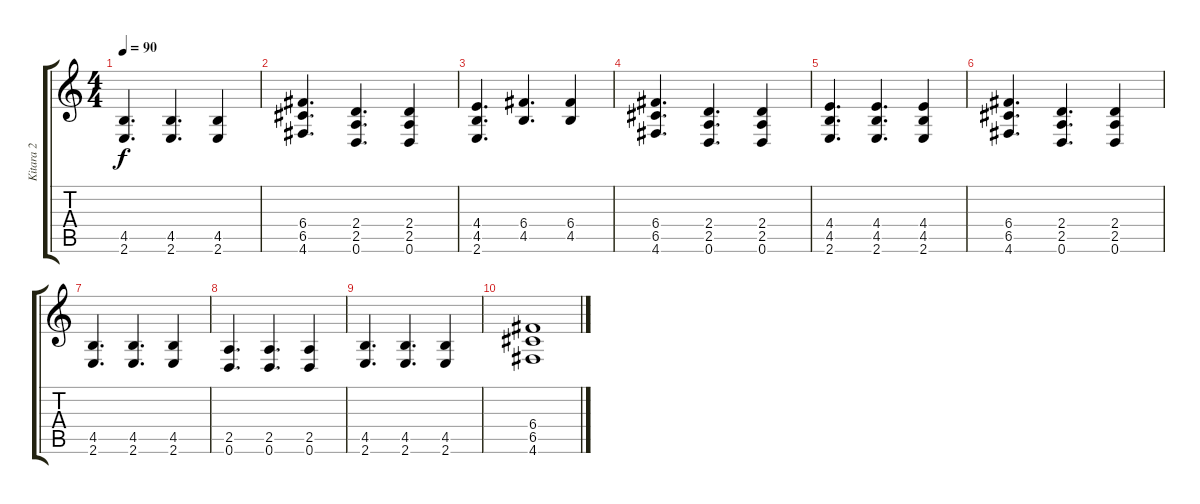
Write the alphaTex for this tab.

\track ("Kitara 2" "Kitara 2") {instrument distortionguitar}
\staff {score tabs}
\tuning (D4 A3 F3 C3 G2 D2) {hide}
\ts (4 4)
\tempo 90
\clef g2
\ks c
(4.5 2.6).4{d dy f} (4.5 2.6).4{d} (4.5 2.6).4 |
(6.4 6.5 4.6).4{d} (2.4 2.5 0.6).4{d} (2.4 2.5 0.6).4 |
(4.4 4.5 2.6).4{d} (6.4 4.5).4{d} (6.4 4.5).4 |
(6.4 6.5 4.6).4{d} (2.4 2.5 0.6).4{d} (2.4 2.5 0.6).4 |
(4.4 4.5 2.6).4{d} (4.4 4.5 2.6).4{d} (4.4 4.5 2.6).4 |
(6.4 6.5 4.6).4{d} (2.4 2.5 0.6).4{d} (2.4 2.5 0.6).4 |
(4.5 2.6).4{d} (4.5 2.6).4{d} (4.5 2.6).4 |
(2.5 0.6).4{d} (2.5 0.6).4{d} (2.5 0.6).4 |
(4.5 2.6).4{d} (4.5 2.6).4{d} (4.5 2.6).4 |
(6.4 6.5 4.6).1
